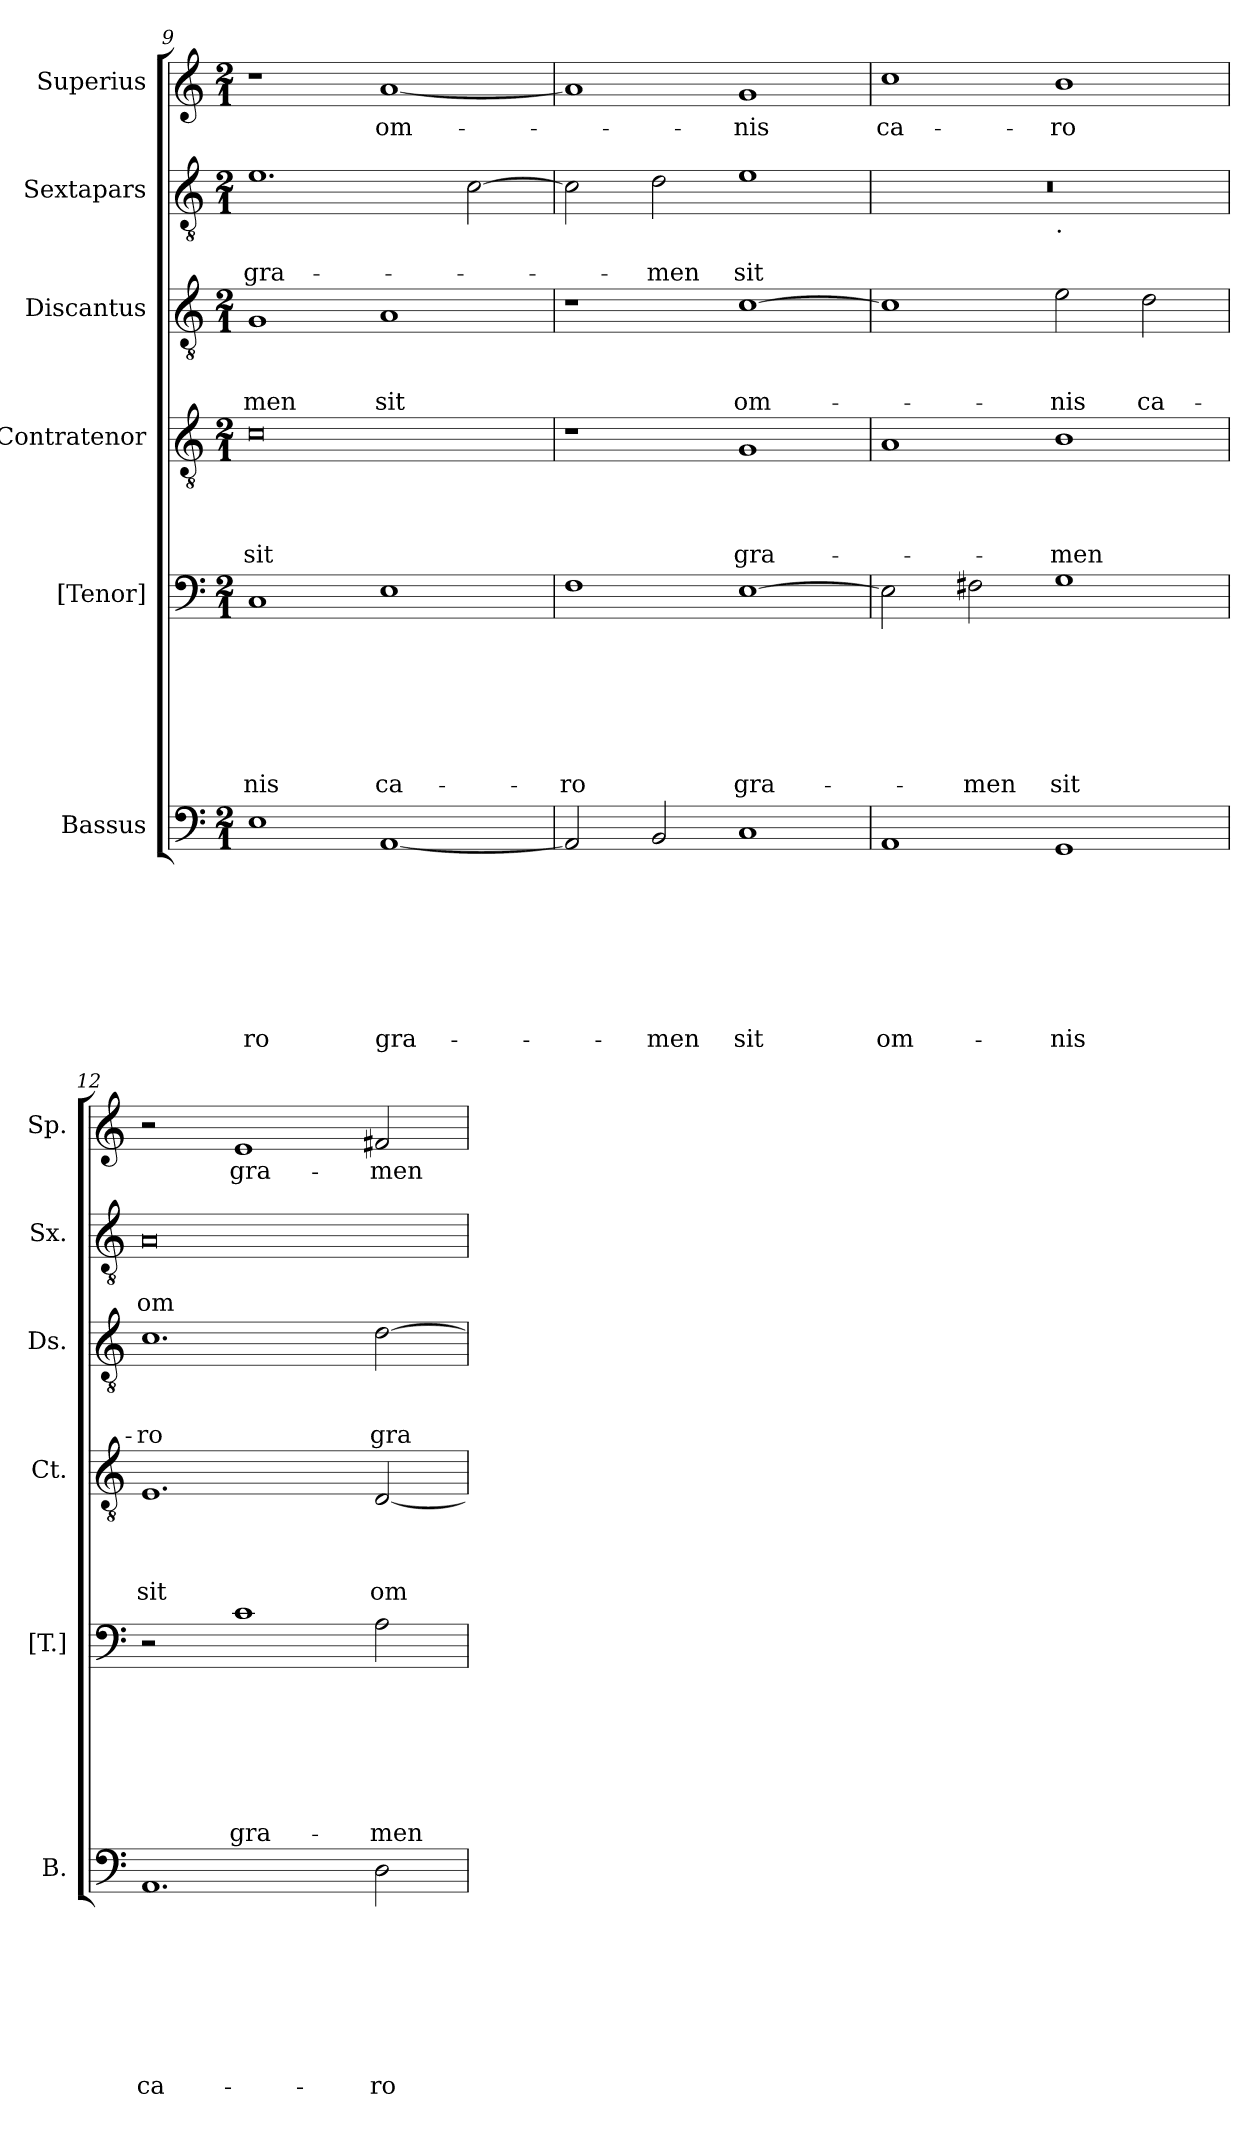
**kern	**text	**text	**text	**text	**text	**text	**text	**text	**kern	**text	**text	**text	**text	**text	**text	**text	**kern	**text	**text	**text	**text	**kern	**text	**text	**text	**kern	**text	**text	**kern	**text
*part6	*part6	*part6	*part6	*part6	*part6	*part6	*part6	*part6	*part5	*part5	*part5	*part5	*part5	*part5	*part5	*part5	*part4	*part4	*part4	*part4	*part4	*part3	*part3	*part3	*part3	*part2	*part2	*part2	*part1	*part1
*staff6	*staff6	*staff6	*staff6	*staff6	*staff6	*staff6	*staff6	*staff6	*staff5	*staff5	*staff5	*staff5	*staff5	*staff5	*staff5	*staff5	*staff4	*staff4	*staff4	*staff4	*staff4	*staff3	*staff3	*staff3	*staff3	*staff2	*staff2	*staff2	*staff1	*staff1
*I"Bassus	*	*	*	*	*	*	*	*	*I"[Tenor]	*	*	*	*	*	*	*	*I"Contratenor	*	*	*	*	*I"Discantus	*	*	*	*I"Sextapars	*	*	*I"Superius	*
*I'B.	*	*	*	*	*	*	*	*	*I'[T.]	*	*	*	*	*	*	*	*I'Ct.	*	*	*	*	*I'Ds.	*	*	*	*I'Sx.	*	*	*I'Sp.	*
*clefF4	*	*	*	*	*	*	*	*	*clefF4	*	*	*	*	*	*	*	*clefGv2	*	*	*	*	*clefGv2	*	*	*	*clefGv2	*	*	*clefG2	*
*k[]	*	*	*	*	*	*	*	*	*k[]	*	*	*	*	*	*	*	*k[]	*	*	*	*	*k[]	*	*	*	*k[]	*	*	*k[]	*
*C:	*	*	*	*	*	*	*	*	*C:	*	*	*	*	*	*	*	*C:	*	*	*	*	*C:	*	*	*	*C:	*	*	*C:	*
*M2/1	*	*	*	*	*	*	*	*	*M2/1	*	*	*	*	*	*	*	*M2/1	*	*	*	*	*M2/1	*	*	*	*M2/1	*	*	*M2/1	*
=9	=9	=9	=9	=9	=9	=9	=9	=9	=9	=9	=9	=9	=9	=9	=9	=9	=9	=9	=9	=9	=9	=9	=9	=9	=9	=9	=9	=9	=9	=9
!	!	!	!	!	!	!	!	!LO:LY:b	!	!	!	!	!	!	!	!LO:LY:b	!	!	!	!	!LO:LY:b	!	!	!	!LO:LY:b	!	!	!LO:LY:b	!	!
1E	.	.	.	.	.	.	.	-ro	1C	.	.	.	.	.	.	-nis	0c	.	.	.	sit	1G	.	.	-men	1.e	.	gra-	1r	.
!	!	!	!	!	!	!	!	!LO:LY:b	!	!	!	!	!	!	!	!LO:LY:b	!	!	!	!	!	!	!	!	!LO:LY:b	!	!	!	!	!LO:LY:b
[<1AA	.	.	.	.	.	.	.	gra-	1E	.	.	.	.	.	.	ca-	.	.	.	.	.	1A	.	.	sit	.	.	.	[<1a	om-
.	.	.	.	.	.	.	.	.	.	.	.	.	.	.	.	.	.	.	.	.	.	.	.	.	.	[>2c\	.	.	.	.
=10	=10	=10	=10	=10	=10	=10	=10	=10	=10	=10	=10	=10	=10	=10	=10	=10	=10	=10	=10	=10	=10	=10	=10	=10	=10	=10	=10	=10	=10	=10
!	!	!	!	!	!	!	!	!	!	!	!	!	!	!	!	!LO:LY:b	!	!	!	!	!	!	!	!	!	!	!	!	!	!
2AA/]	.	.	.	.	.	.	.	.	1F	.	.	.	.	.	.	-ro	1r	.	.	.	.	1r	.	.	.	2c\]	.	.	1a]	.
!	!	!	!	!	!	!	!	!LO:LY:b	!	!	!	!	!	!	!	!	!	!	!	!	!	!	!	!	!	!	!	!LO:LY:b	!	!
2BB/	.	.	.	.	.	.	.	-men	.	.	.	.	.	.	.	.	.	.	.	.	.	.	.	.	.	2d\	.	-men	.	.
!	!	!	!	!	!	!	!	!LO:LY:b	!	!	!	!	!	!	!	!LO:LY:b	!	!	!	!	!LO:LY:b	!	!	!	!LO:LY:b	!	!	!LO:LY:b	!	!LO:LY:b
1C	.	.	.	.	.	.	.	sit	[>1E	.	.	.	.	.	.	gra-	1G	.	.	.	gra-	[>1c	.	.	om-	1e	.	sit	1g	-nis
=11	=11	=11	=11	=11	=11	=11	=11	=11	=11	=11	=11	=11	=11	=11	=11	=11	=11	=11	=11	=11	=11	=11	=11	=11	=11	=11	=11	=11	=11	=11
!	!	!	!	!	!	!	!	!LO:LY:b	!	!	!	!	!	!	!	!	!	!	!	!	!	!	!	!	!	!	!	!	!	!LO:LY:b
*	*	*	*	*	*	*	*	*	*	*	*	*	*	*	*	*	*	*	*	*	*	*	*	*	*	*^	*	*	*	*
1AA	.	.	.	.	.	.	.	om-	2E\]	.	.	.	.	.	.	.	1A	.	.	.	.	1c]	.	.	.	0r	1ryy	.	.	1cc	ca-
!	!	!	!	!	!	!	!	!	!	!	!	!	!	!	!	!LO:LY:b	!	!	!	!	!	!	!	!	!	!	!	!	!	!	!
.	.	.	.	.	.	.	.	.	2F#X\	.	.	.	.	.	.	-men	.	.	.	.	.	.	.	.	.	.	.	.	.	.	.
!	!	!	!	!	!	!	!	!	!	!	!	!	!	!	!	!	!	!	!	!	!	!	!	!	!	!	!LO:TX:b:t=.	!	!	!	!
!	!	!	!	!	!	!	!	!LO:LY:b	!	!	!	!	!	!	!	!LO:LY:b	!	!	!	!	!LO:LY:b	!	!	!	!LO:LY:b	!	!	!	!	!	!LO:LY:b
1GG	.	.	.	.	.	.	.	-nis	1G	.	.	.	.	.	.	sit	1B	.	.	.	-men	2e\	.	.	-nis	.	1ryy	.	.	1b	-ro
!	!	!	!	!	!	!	!	!	!	!	!	!	!	!	!	!	!	!	!	!	!	!	!	!	!LO:LY:b	!	!	!	!	!	!
.	.	.	.	.	.	.	.	.	.	.	.	.	.	.	.	.	.	.	.	.	.	2d\	.	.	ca-	.	.	.	.	.	.
=12	=12	=12	=12	=12	=12	=12	=12	=12	=12	=12	=12	=12	=12	=12	=12	=12	=12	=12	=12	=12	=12	=12	=12	=12	=12	=12	=12	=12	=12	=12	=12
!	!	!	!	!	!	!	!	!LO:LY:b	!	!	!	!	!	!	!	!	!	!	!	!	!LO:LY:b	!	!	!	!LO:LY:b	!	!	!	!LO:LY:b	!	!
*	*	*	*	*	*	*	*	*	*	*	*	*	*	*	*	*	*	*	*	*	*	*	*	*	*	*v	*v	*	*	*	*
1.AA	.	.	.	.	.	.	.	ca-	2r	.	.	.	.	.	.	.	1.E	.	.	.	sit	1.c	.	.	-ro	0A	.	om-	2r	.
!	!	!	!	!	!	!	!	!	!	!	!	!	!	!	!	!LO:LY:b	!	!	!	!	!	!	!	!	!	!	!	!	!	!LO:LY:b
.	.	.	.	.	.	.	.	.	1c	.	.	.	.	.	.	gra-	.	.	.	.	.	.	.	.	.	.	.	.	1e	gra-
!	!	!	!	!	!	!	!	!LO:LY:b	!	!	!	!	!	!	!	!LO:LY:b	!	!	!	!	!LO:LY:b	!	!	!	!LO:LY:b	!	!	!	!	!LO:LY:b
2D\	.	.	.	.	.	.	.	-ro	2A\	.	.	.	.	.	.	-men	[<2D/	.	.	.	om-	[<2d\	.	.	gra-	.	.	.	2f#X/	-men
=	=	=	=	=	=	=	=	=	=	=	=	=	=	=	=	=	=	=	=	=	=	=	=	=	=	=	=	=	=	=
*-	*-	*-	*-	*-	*-	*-	*-	*-	*-	*-	*-	*-	*-	*-	*-	*-	*-	*-	*-	*-	*-	*-	*-	*-	*-	*-	*-	*-	*-	*-
